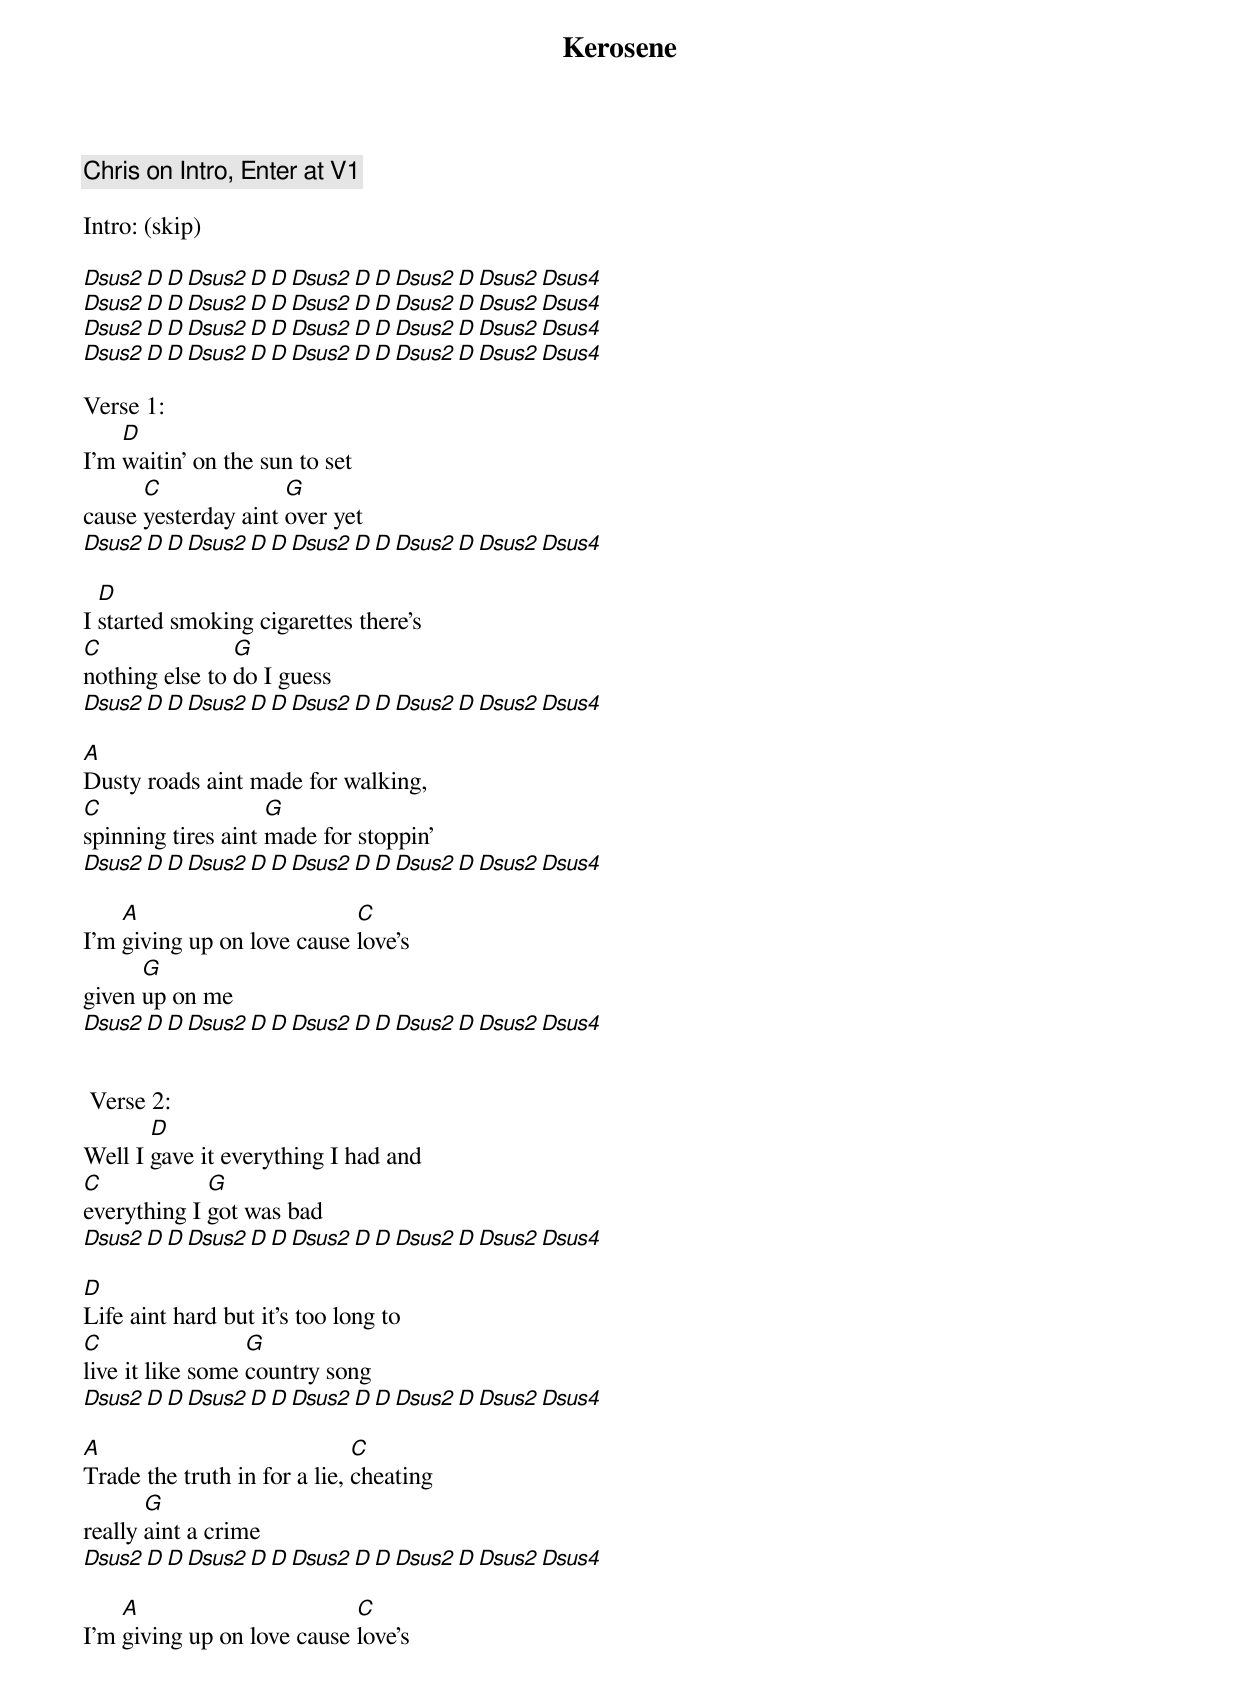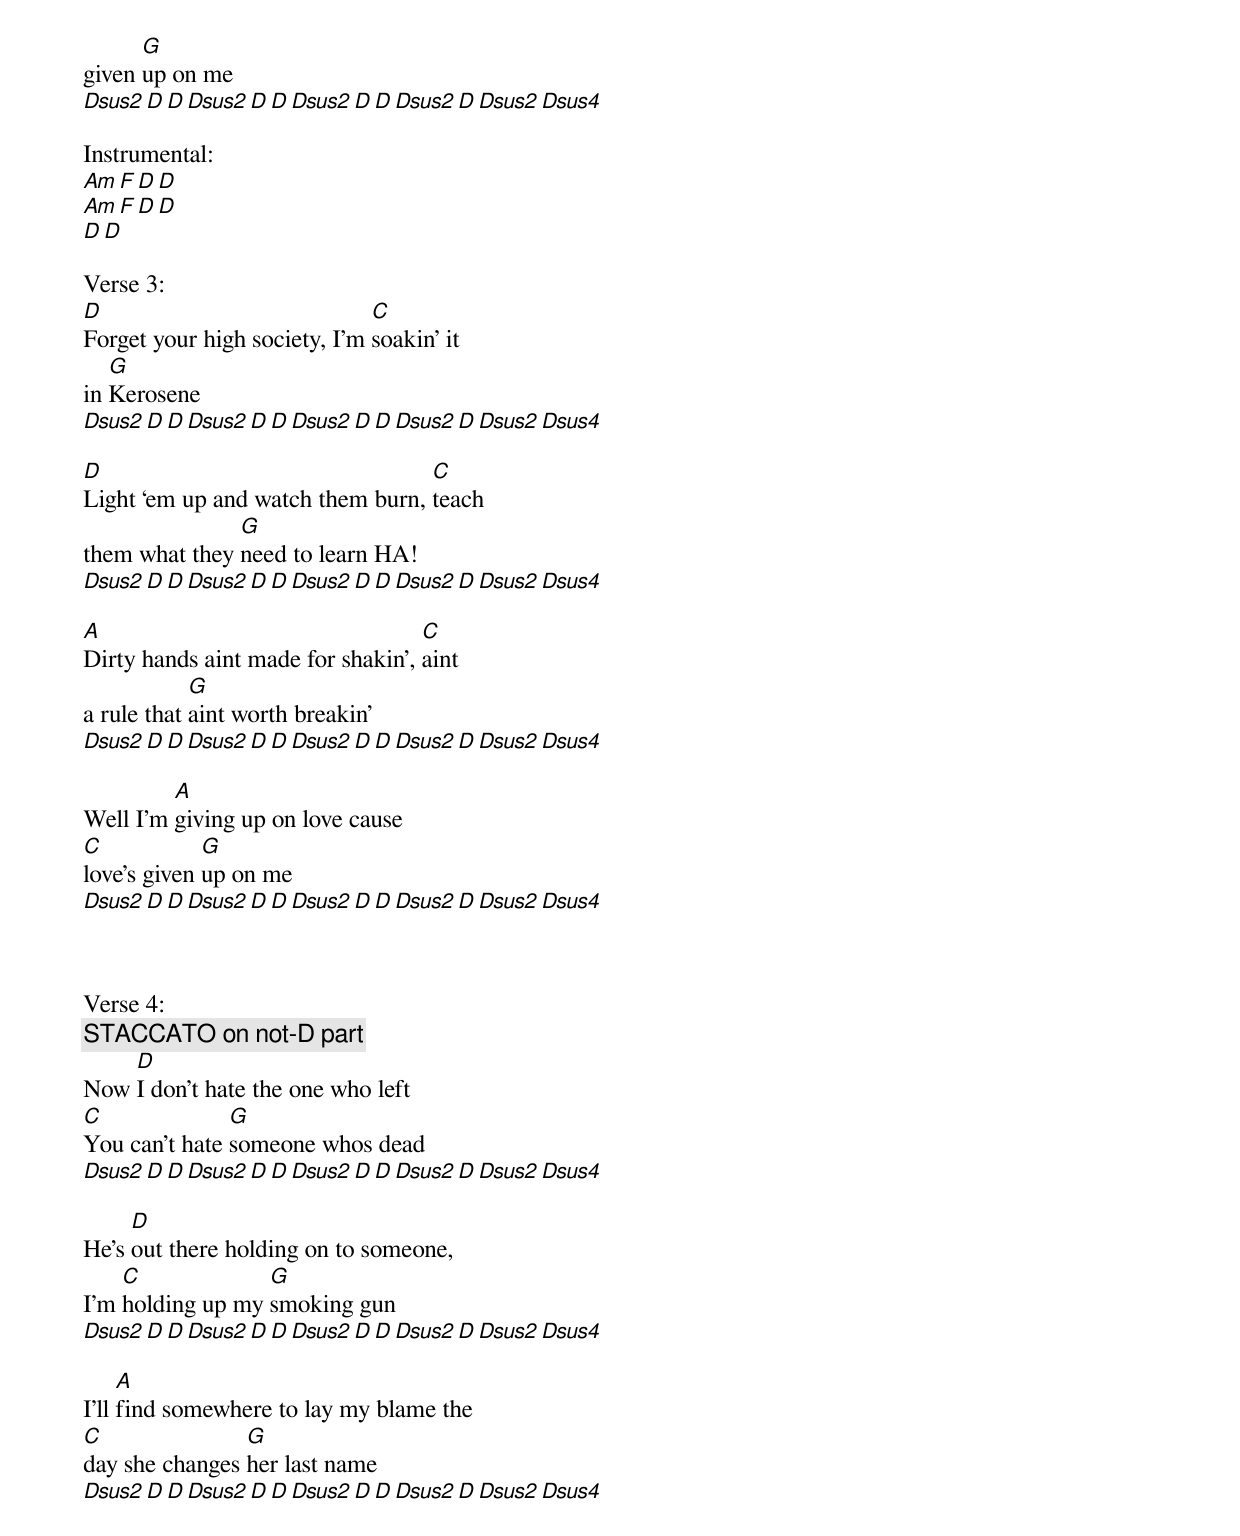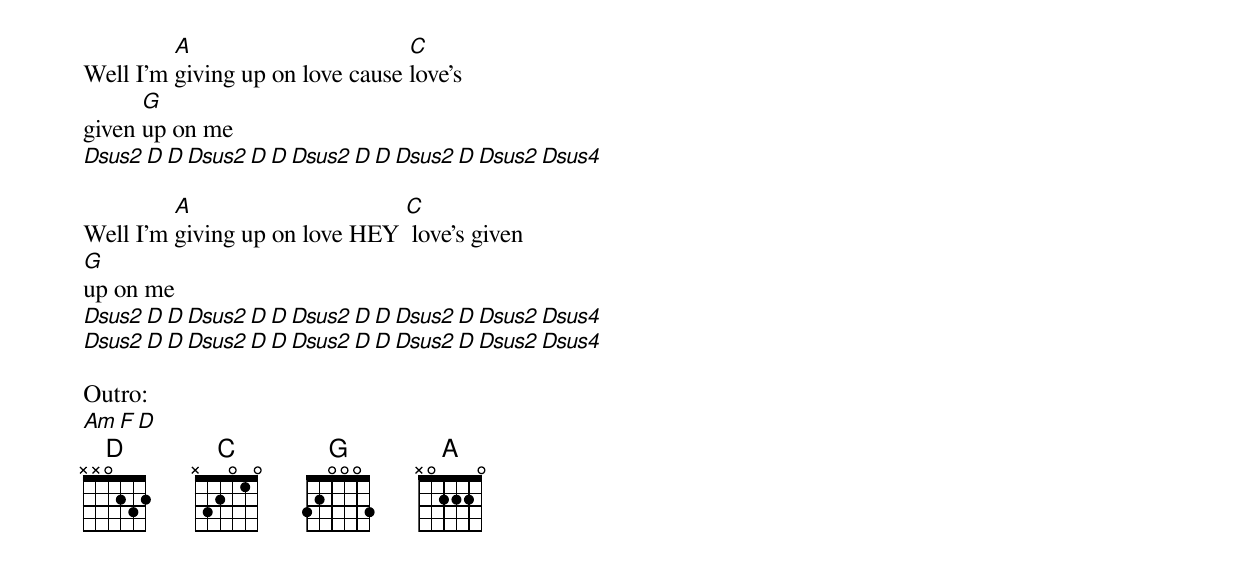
{title:Kerosene}
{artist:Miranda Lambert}
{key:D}
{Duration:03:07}
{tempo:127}
{c:Chris on Intro, Enter at V1}

Intro: (skip)

[Dsus2 D D Dsus2 D D Dsus2 D D Dsus2 D Dsus2 Dsus4]
[Dsus2 D D Dsus2 D D Dsus2 D D Dsus2 D Dsus2 Dsus4]
[Dsus2 D D Dsus2 D D Dsus2 D D Dsus2 D Dsus2 Dsus4]
[Dsus2 D D Dsus2 D D Dsus2 D D Dsus2 D Dsus2 Dsus4]

Verse 1:
I’m [D]waitin’ on the sun to set
cause [C]yesterday aint [G]over yet
[Dsus2 D D Dsus2 D D Dsus2 D D Dsus2 D Dsus2 Dsus4]

I [D]started smoking cigarettes there’s
[C]nothing else to [G]do I guess
[Dsus2 D D Dsus2 D D Dsus2 D D Dsus2 D Dsus2 Dsus4]

[A]Dusty roads aint made for walking,
[C]spinning tires aint [G]made for stoppin’
[Dsus2 D D Dsus2 D D Dsus2 D D Dsus2 D Dsus2 Dsus4]

I’m [A]giving up on love cause [C]love’s
given [G]up on me
[Dsus2 D D Dsus2 D D Dsus2 D D Dsus2 D Dsus2 Dsus4]


 Verse 2:
Well I [D]gave it everything I had and
[C]everything I [G]got was bad
[Dsus2 D D Dsus2 D D Dsus2 D D Dsus2 D Dsus2 Dsus4]

[D]Life aint hard but it’s too long to
[C]live it like some [G]country song
[Dsus2 D D Dsus2 D D Dsus2 D D Dsus2 D Dsus2 Dsus4]

[A]Trade the truth in for a lie, [C]cheating
really [G]aint a crime
[Dsus2 D D Dsus2 D D Dsus2 D D Dsus2 D Dsus2 Dsus4]

I’m [A]giving up on love cause [C]love’s
given [G]up on me
[Dsus2 D D Dsus2 D D Dsus2 D D Dsus2 D Dsus2 Dsus4]

Instrumental:
[Am F D D]
[Am F D D]
[D D]

Verse 3:
[D]Forget your high society, I’m [C]soakin’ it
in [G]Kerosene
[Dsus2 D D Dsus2 D D Dsus2 D D Dsus2 D Dsus2 Dsus4]

[D]Light ‘em up and watch them burn, [C]teach
them what they [G]need to learn HA!
[Dsus2 D D Dsus2 D D Dsus2 D D Dsus2 D Dsus2 Dsus4]

[A]Dirty hands aint made for shakin’, [C]aint
a rule that [G]aint worth breakin’
[Dsus2 D D Dsus2 D D Dsus2 D D Dsus2 D Dsus2 Dsus4]

Well I’m [A]giving up on love cause
[C]love’s given [G]up on me
[Dsus2 D D Dsus2 D D Dsus2 D D Dsus2 D Dsus2 Dsus4]



Verse 4:
{c:STACCATO on not-D part}
Now [D]I don’t hate the one who left
[C]You can't hate [G]someone whos dead
[Dsus2 D D Dsus2 D D Dsus2 D D Dsus2 D Dsus2 Dsus4]

He’s [D]out there holding on to someone,
I’m [C]holding up my [G]smoking gun
[Dsus2 D D Dsus2 D D Dsus2 D D Dsus2 D Dsus2 Dsus4]

I’ll [A]find somewhere to lay my blame the
[C]day she changes [G]her last name
[Dsus2 D D Dsus2 D D Dsus2 D D Dsus2 D Dsus2 Dsus4]

Well I’m [A]giving up on love cause [C]love’s
given [G]up on me
[Dsus2 D D Dsus2 D D Dsus2 D D Dsus2 D Dsus2 Dsus4]

Well I’m [A]giving up on love HEY [C] love’s given
[G]up on me
[Dsus2 D D Dsus2 D D Dsus2 D D Dsus2 D Dsus2 Dsus4]
[Dsus2 D D Dsus2 D D Dsus2 D D Dsus2 D Dsus2 Dsus4]

Outro:
[Am F D]
